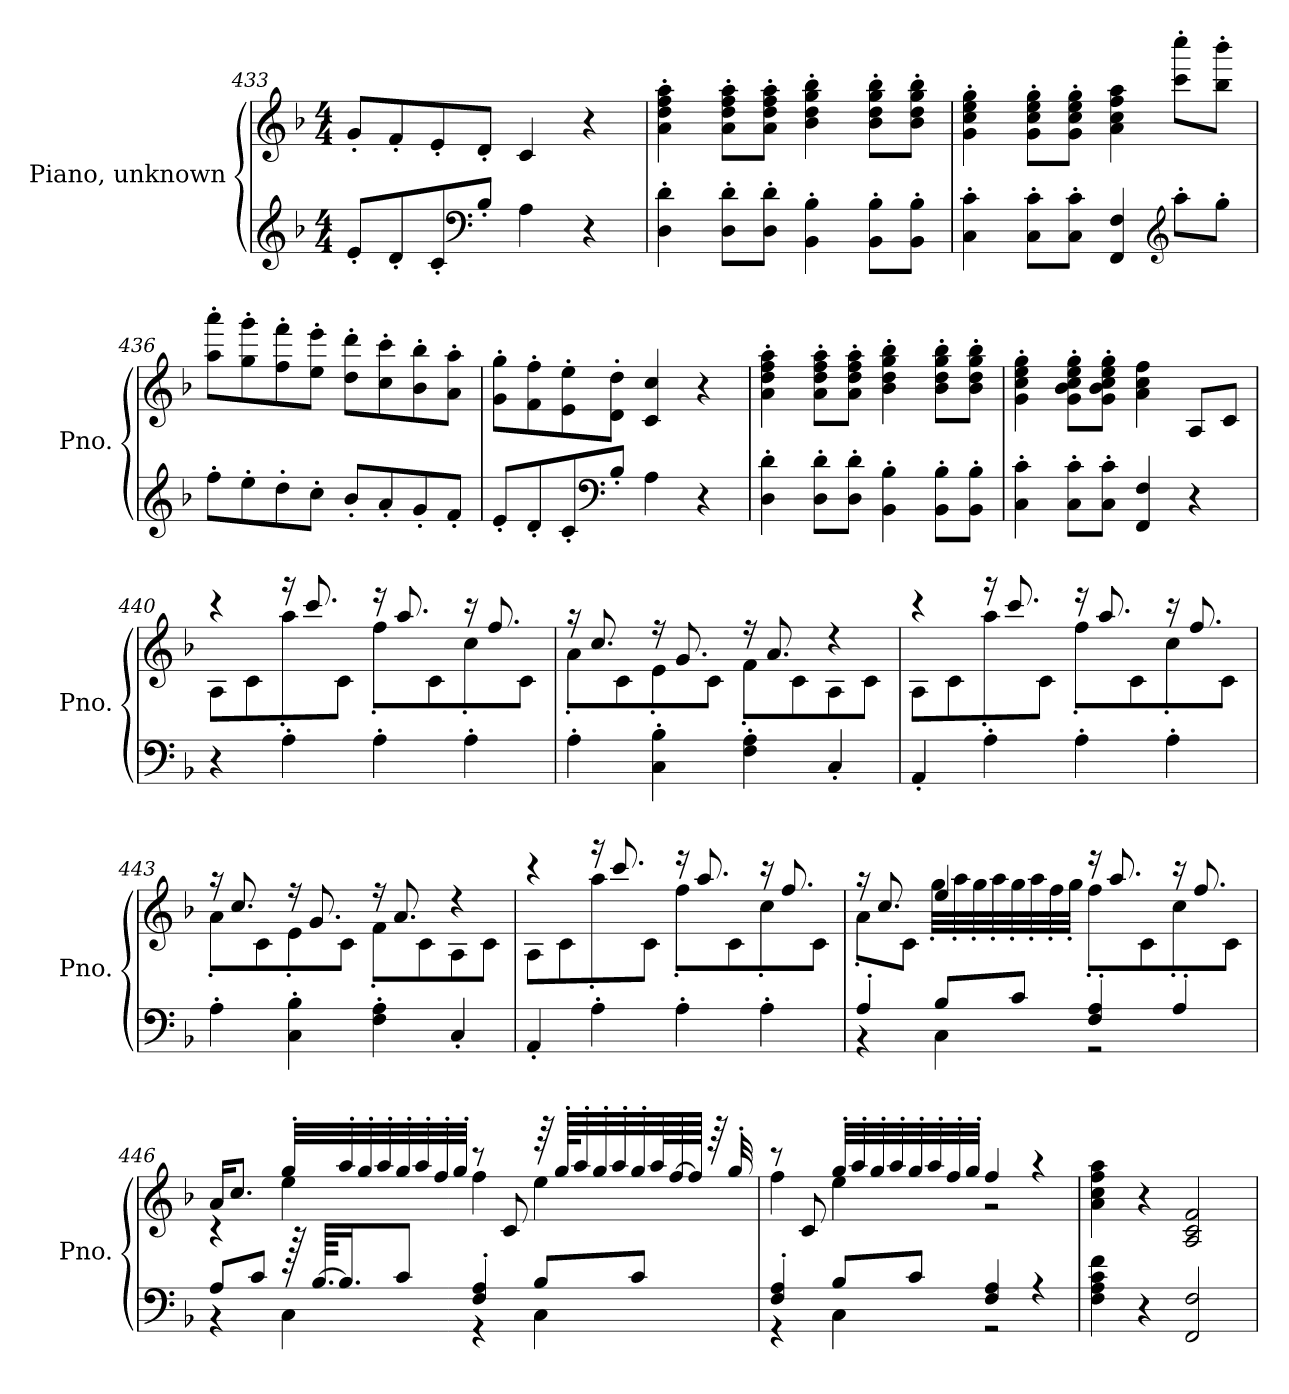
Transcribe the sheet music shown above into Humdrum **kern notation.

**kern	**kern
*part1	*part1
*staff2	*staff1
*I"Piano, unknown	*
*I'Pno.	*
*clefG2	*clefG2
*k[b-]	*k[b-]
*M4/4	*M4/4
=433	=433
8e'/L	8g'/L
8d'/	8f'/
8c'/	8e'/
*clefF4	*
8B-'/J	8d'/J
4A\	4c/
4r	4r
!!LO:PB:g=z
=434	=434
4D\' 4d\'	4a\' 4dd\' 4ff\' 4aa\'
8D\' 8d\'L	8a\' 8dd\' 8ff\' 8aa\'L
8D\' 8d\'J	8a\' 8dd\' 8ff\' 8aa\'J
4BB-\' 4B-\'	4b-\' 4dd\' 4gg\' 4bb-\'
8BB-\' 8B-\'L	8b-\' 8dd\' 8gg\' 8bb-\'L
8BB-\' 8B-\'J	8b-\' 8dd\' 8gg\' 8bb-\'J
=435	=435
4C\' 4c\'	4g\' 4cc\' 4ee\' 4gg\'
8C\' 8c\'L	8g\' 8cc\' 8ee\' 8gg\'L
8C\' 8c\'J	8g\' 8cc\' 8ee\' 8gg\'J
4FF/ 4F/	4a\ 4cc\ 4ff\ 4aa\
*clefG2	*
8aa'\L	8ccc\' 8cccc\'L
8gg'\J	8bb-\' 8bbb-\'J
=436	=436
8ff'\L	8aa\' 8aaa\'L
8ee'\	8gg\' 8ggg\'
8dd'\	8ff\' 8fff\'
8cc'\J	8ee\' 8eee\'J
8b-'/L	8dd\' 8ddd\'L
8a'/	8cc\' 8ccc\'
8g'/	8b-\' 8bb-\'
8f'/J	8a\' 8aa\'J
=437	=437
8e'/L	8g\' 8gg\'L
8d'/	8f\' 8ff\'
8c'/	8e\' 8ee\'
*clefF4	*
8B-'/J	8d\' 8dd\'J
4A\	4c/ 4cc/
4r	4r
!!LO:LB:g=z
=438	=438
4D\' 4d\'	4a\' 4dd\' 4ff\' 4aa\'
8D\' 8d\'L	8a\' 8dd\' 8ff\' 8aa\'L
8D\' 8d\'J	8a\' 8dd\' 8ff\' 8aa\'J
4BB-\' 4B-\'	4b-\' 4dd\' 4gg\' 4bb-\'
8BB-\' 8B-\'L	8b-\' 8dd\' 8gg\' 8bb-\'L
8BB-\' 8B-\'J	8b-\' 8dd\' 8gg\' 8bb-\'J
=439	=439
4C\' 4c\'	4g\' 4cc\' 4ee\' 4gg\'
8C\' 8c\'L	8g\' 8b-\' 8cc\' 8ee\' 8gg\'L
8C\' 8c\'J	8g\' 8b-\' 8cc\' 8ee\' 8gg\'J
4FF/ 4F/	4a\ 4cc\ 4ff\
4r	8A/L
.	8c/J
=440	=440
*	*^
4r	4r	8A\L
.	.	8c\
4A'\	16r	8aa'\
.	8.ccc/	.
.	.	8c\J
4A'\	16r	8ff'\L
.	8.aa/	.
.	.	8c\
4A'\	16r	8cc'\
.	8.ff/	.
.	.	8c\J
=441	=441	=441
4A'\	16r	8a'\L
.	8.cc/	.
.	.	8c\
4C\' 4B-\'	16r	8e'\
.	8.g/	.
.	.	8c\J
4F\' 4A\'	16r	8f'\L
.	8.a/	.
.	.	8c\
4C'/	4r	8A\
.	.	8c\J
!!LO:LB:g=z	!!
=442	=442	=442
4AA'/	4r	8A\L
.	.	8c\
4A'\	16r	8aa'\
.	8.ccc/	.
.	.	8c\J
4A'\	16r	8ff'\L
.	8.aa/	.
.	.	8c\
4A'\	16r	8cc'\
.	8.ff/	.
.	.	8c\J
=443	=443	=443
4A'\	16r	8a'\L
.	8.cc/	.
.	.	8c\
4C\' 4B-\'	16r	8e'\
.	8.g/	.
.	.	8c\J
4F\' 4A\'	16r	8f'\L
.	8.a/	.
.	.	8c\
4C'/	4r	8A\
.	.	8c\J
=444	=444	=444
4AA'/	4r	8A\L
.	.	8c\
4A'\	16r	8aa'\
.	8.ccc/	.
.	.	8c\J
4A'\	16r	8ff'\L
.	8.aa/	.
.	.	8c\
4A'\	16r	8cc'\
.	8.ff/	.
.	.	8c\J
!!LO:LB:g=z	!!
=445	=445	=445
*^	*	*
4A'/	4r	16r	8a'\L
.	.	8.cc/	.
.	.	.	8c\J
8B-/L	4C\	4ee/	32gg'\LLL
.	.	.	32aa'\
.	.	.	32gg'\
.	.	.	32aa'\
8c/J	.	.	32gg'\
.	.	.	32aa'\
.	.	.	32ff'\
.	.	.	32gg'\JJJ
4F/' 4A/'	2r	16r	8ff'\L
.	.	8.aa/	.
.	.	.	8c\
4A'/	.	16r	8cc'\
.	.	8.ff/	.
.	.	.	8c\J
=446	=446	=446	=446
8A/L	4r	16a/KL	4r
.	.	8.cc/J	.
8c/J	.	.	.
128r	4C\	32gg'/LLL	4ee\
[64.B-/KKLL	.	.	.
16.B-/J]	.	32aa'/	.
.	.	32gg'/	.
.	.	32aa'/	.
8c/J	.	32gg'/	.
.	.	32aa'/	.
.	.	32ff'/	.
.	.	32gg'/JJJ	.
4F/' 4A/'	4r	8r	4ff\
.	.	8c/	.
8B-/L	4C\	64r	4ee\
.	.	64gg'/KLLL	.
.	.	32aa'/	.
.	.	32gg'/	.
.	.	32aa'/	.
8c/J	.	32gg'/	.
.	.	64aa/L	.
.	.	[64ff/	.
.	.	64ff/JJJJ]	.
.	.	64r	.
.	.	32gg'/	.
!!LO:LB:g=z	!!
=447	=447	=447	=447
4F/' 4A/'	4r	8r	4ff\
.	.	8c/	.
8B-/L	4C\	32gg'/LLL	4ee\
.	.	32aa'/	.
.	.	32gg'/	.
.	.	32aa'/	.
8c/J	.	32gg'/	.
.	.	32aa'/	.
.	.	32ff'/	.
.	.	32gg'/JJJ	.
4F/ 4A/	2r	4ff/	2r
4r	.	4r	.
*v	*v	*	*
*	*v	*v
=448	=448
4F\ 4A\ 4c\ 4f\	4a\ 4cc\ 4ff\ 4aa\
4r	4r
2FF/ 2F/	2A/ 2c/ 2f/
=	=
*-	*-
